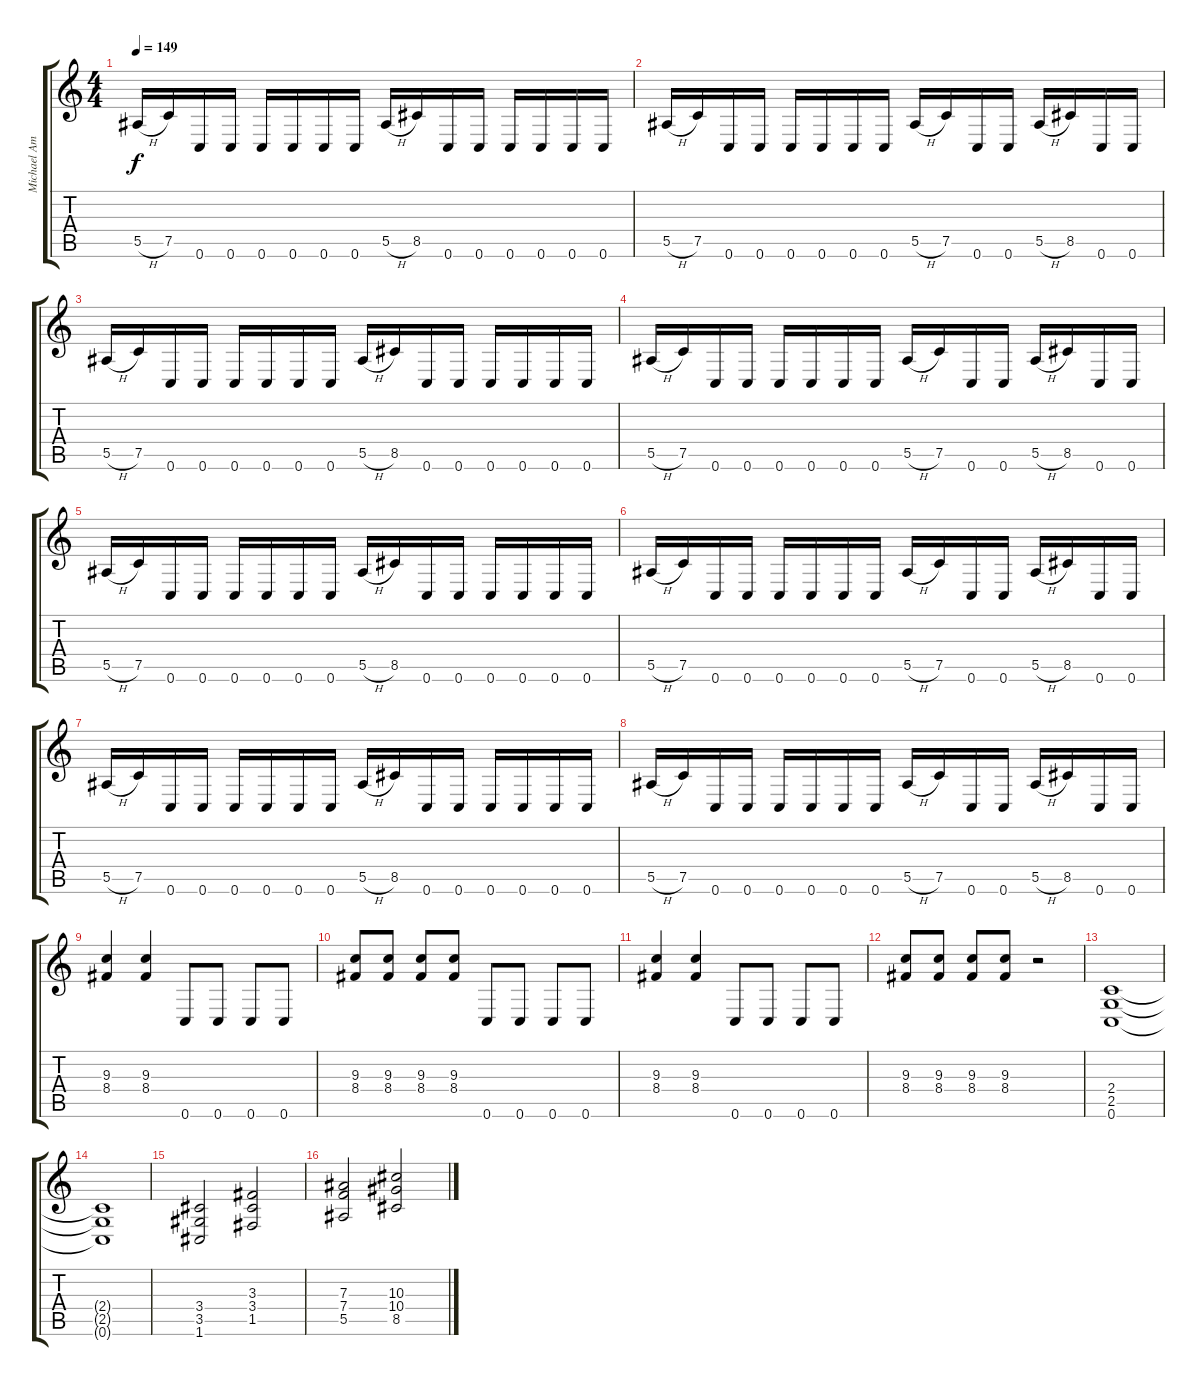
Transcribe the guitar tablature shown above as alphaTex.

\track ("Michael Amott" "Michael Am") {instrument distortionguitar}
\staff {score tabs}
\tuning (C4 G3 Eb3 Bb2 F2 C2) {hide}
\ts (4 4)
\tempo 149
\clef g2
\ks c
5.5{h}.16{dy f} 7.5.16 0.6.16 0.6.16 0.6.16 0.6.16 0.6.16 0.6.16 5.5{h}.16 8.5.16 0.6.16 0.6.16 0.6.16 0.6.16 0.6.16 0.6.16 |
5.5{h}.16 7.5.16 0.6.16 0.6.16 0.6.16 0.6.16 0.6.16 0.6.16 5.5{h}.16 7.5.16 0.6.16 0.6.16 5.5{h}.16 8.5.16 0.6.16 0.6.16 |
5.5{h}.16 7.5.16 0.6.16 0.6.16 0.6.16 0.6.16 0.6.16 0.6.16 5.5{h}.16 8.5.16 0.6.16 0.6.16 0.6.16 0.6.16 0.6.16 0.6.16 |
5.5{h}.16 7.5.16 0.6.16 0.6.16 0.6.16 0.6.16 0.6.16 0.6.16 5.5{h}.16 7.5.16 0.6.16 0.6.16 5.5{h}.16 8.5.16 0.6.16 0.6.16 |
5.5{h}.16 7.5.16 0.6.16 0.6.16 0.6.16 0.6.16 0.6.16 0.6.16 5.5{h}.16 8.5.16 0.6.16 0.6.16 0.6.16 0.6.16 0.6.16 0.6.16 |
5.5{h}.16 7.5.16 0.6.16 0.6.16 0.6.16 0.6.16 0.6.16 0.6.16 5.5{h}.16 7.5.16 0.6.16 0.6.16 5.5{h}.16 8.5.16 0.6.16 0.6.16 |
5.5{h}.16 7.5.16 0.6.16 0.6.16 0.6.16 0.6.16 0.6.16 0.6.16 5.5{h}.16 8.5.16 0.6.16 0.6.16 0.6.16 0.6.16 0.6.16 0.6.16 |
5.5{h}.16 7.5.16 0.6.16 0.6.16 0.6.16 0.6.16 0.6.16 0.6.16 5.5{h}.16 7.5.16 0.6.16 0.6.16 5.5{h}.16 8.5.16 0.6.16 0.6.16 |
(9.3 8.4).4 (9.3 8.4).4 0.6.8 0.6.8 0.6.8 0.6.8 |
(9.3 8.4).8 (9.3 8.4).8 (9.3 8.4).8 (9.3 8.4).8 0.6.8 0.6.8 0.6.8 0.6.8 |
(9.3 8.4).4 (9.3 8.4).4 0.6.8 0.6.8 0.6.8 0.6.8 |
(9.3 8.4).8 (9.3 8.4).8 (9.3 8.4).8 (9.3 8.4).8 r.2 |
(2.4 2.5 0.6).1 |
(2.4{t} 2.5{t} 0.6{t}).1 |
(3.4 3.5 1.6).2 (3.3 3.4 1.5).2 |
(7.3 7.4 5.5).2 (10.3 10.4 8.5).2
